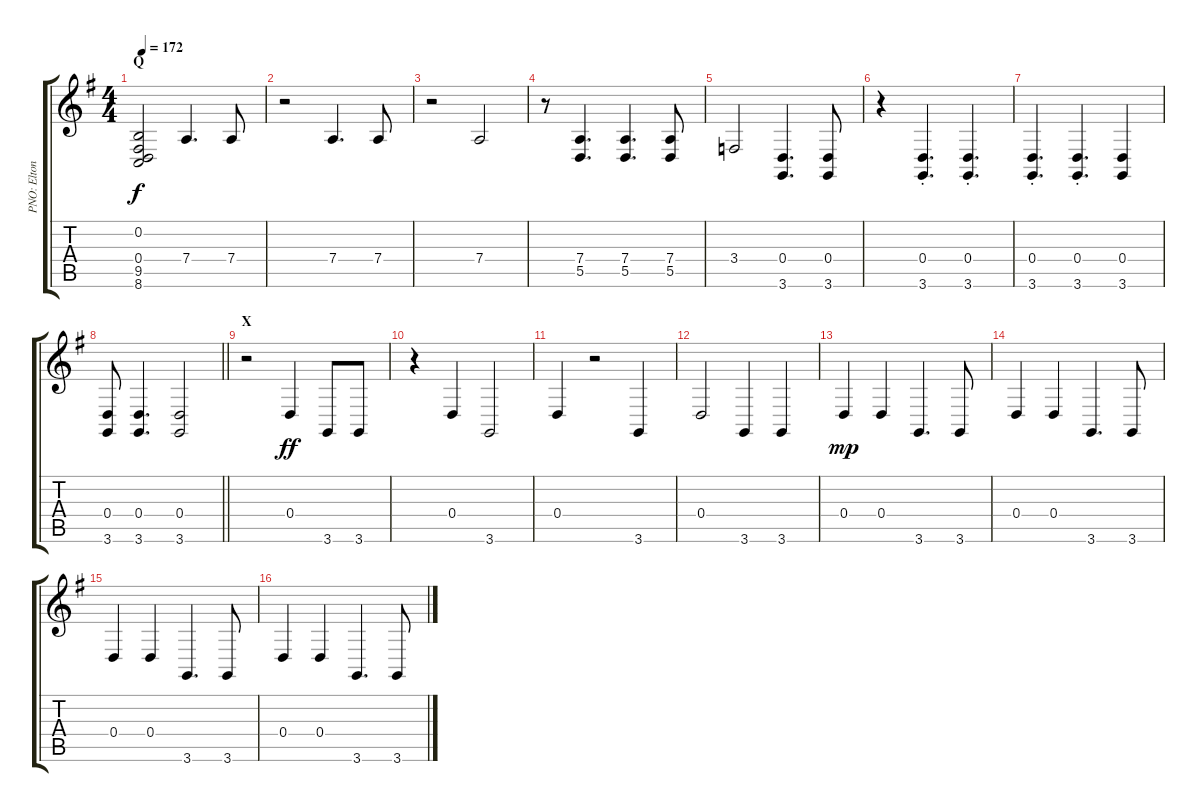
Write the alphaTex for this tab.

\track ("PNO: Elton John(LH)" "PNO: Elton") {instrument acousticgrandpiano}
\staff {score tabs}
\tuning (E4 B3 G3 D3 A2 E2) {hide}
\ts (4 4)
\section ("" "Q")
\tempo 172
\clef g2
\ks g
(0.2 0.4 9.5 8.6).2{dy f} 7.4.4{d} 7.4.8 |
r.2 7.4.4{d} 7.4.8 |
r.2 7.4.2 |
r.8 (7.4 5.5).4{d} (7.4 5.5).4{d} (7.4 5.5).8 |
3.4.2 (0.4 3.6).4{d} (0.4 3.6).8 |
r.4 (0.4{st} 3.6{st}).4{d} (0.4{st} 3.6{st}).4{d} |
(0.4{st} 3.6{st}).4{d} (0.4{st} 3.6{st}).4{d} (0.4 3.6).4 |
\barLineRight lightlight
(0.4 3.6).8 (0.4 3.6).4{d} (0.4 3.6).2 |
\section ("" "X")
r.2 0.4.4{dy ff} 3.6.8 3.6.8 |
r.4 0.4.4 3.6.2 |
0.4.4 r.2 3.6.4 |
0.4.2 3.6.4 3.6.4 |
0.4.4{dy mp} 0.4.4 3.6.4{d} 3.6.8 |
0.4.4 0.4.4 3.6.4{d} 3.6.8 |
0.4.4 0.4.4 3.6.4{d} 3.6.8 |
0.4.4 0.4.4 3.6.4{d} 3.6.8
